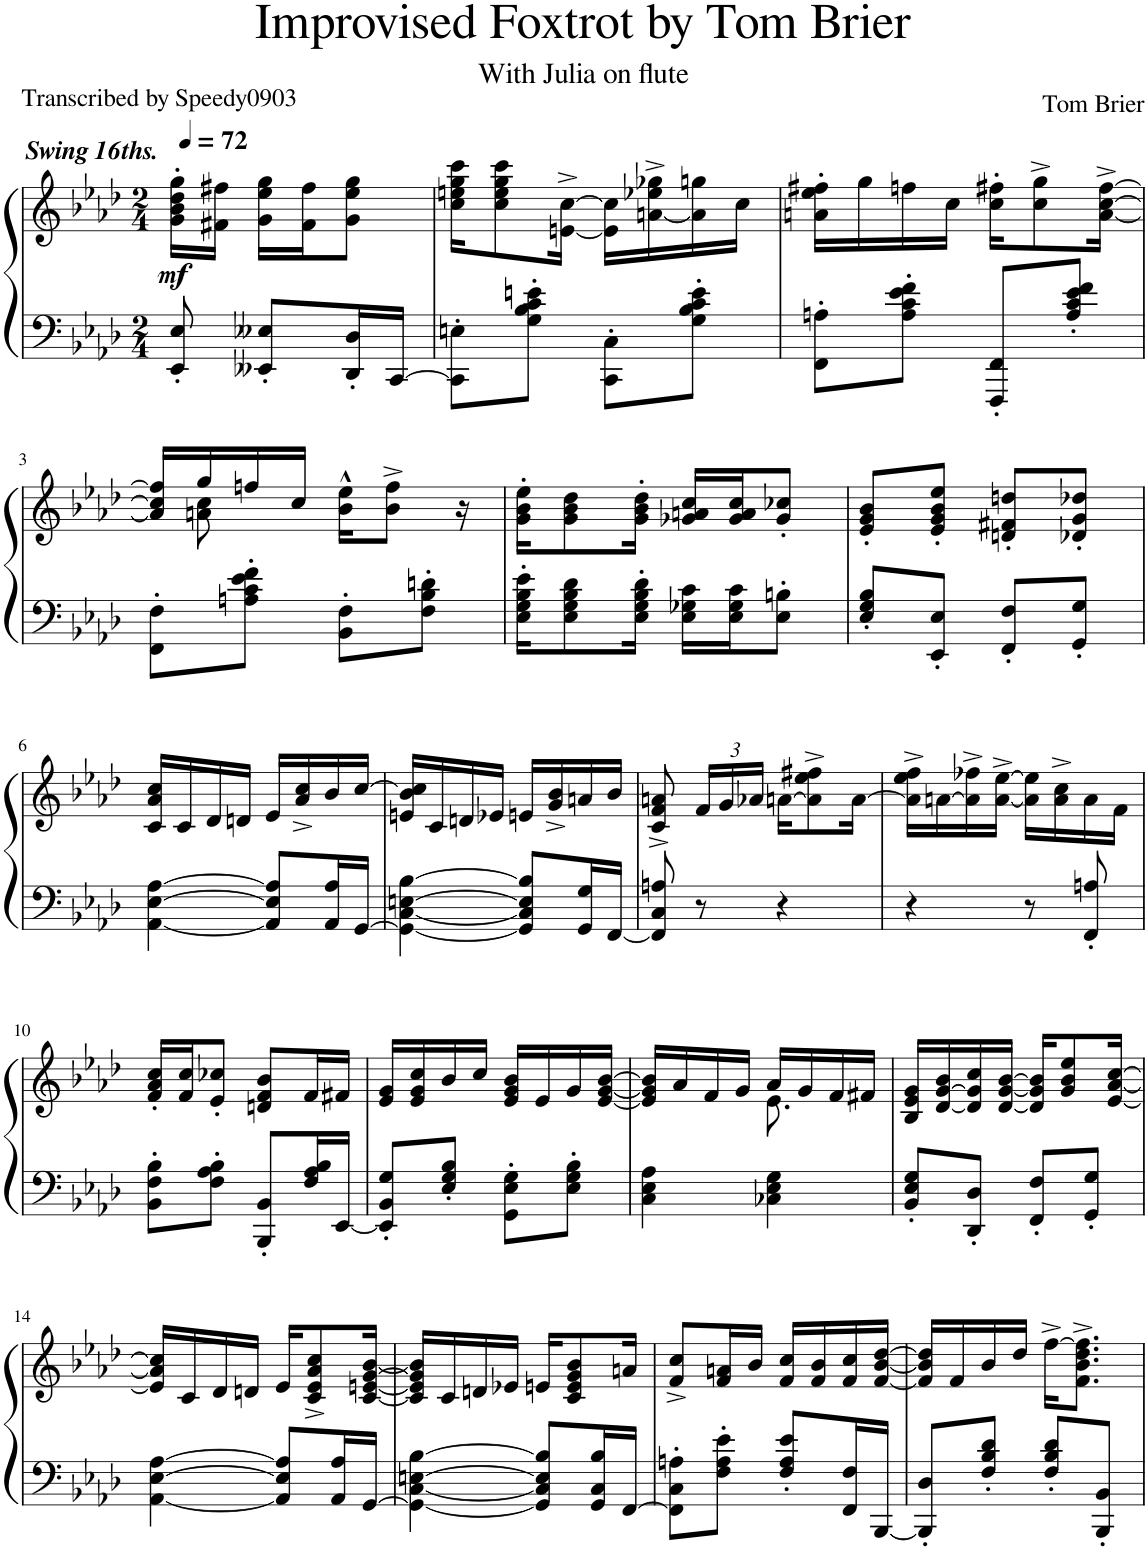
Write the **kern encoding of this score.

**kern	**kern	**dynam
*part1	*part1	*part1
*staff2	*staff1	*staff1/2
*I"Piano	*	*
*I'Pno.	*	*
*clefF4	*clefG2	*
*k[b-e-a-d-]	*k[b-e-a-d-]	*
*M2/4	*M2/4	*
*MM72	*MM72	*
=	=	=
!	!LO:TX:a:Bi:t=Swing 16ths.	!
!	!	!LO:DY:b
8EE-/' 8E-/'	16g\' 16b-\' 16dd-\' 16gg\'LL	mf
.	16f#X\ 16ff#X\JJ	.
8EE--X/' 8E--X/'L	16g\ 16ee-\ 16gg\LL	.
.	16f#\ 16ff#\J	.
16DD-/' 16D-/'L	8g\ 8ee-\ 8gg\J	.
[16CC/JJ	.	.
=1	=1	=1
8CC\]' 8En\'L	16cc\ 16een\ 16gg\ 16ccc\KL	.
.	8cc\ 8ee\ 8gg\ 8ccc\	.
8G\' 8B-\' 8c\' 8en\'J	.	.
.	[16en\^ [16cc\^Jk	.
8CC\' 8C\'L	16e\] 16cc\]LL	.
.	[16an\^ 16ee-X\^ 16gg-X\^	.
8G\' 8B-\' 8c\' 8e\'J	16a\] 16ggn\	.
.	16cc\JJ	.
=2	=2	=2
8FF\' 8An\'L	16an\' 16ee-\' 16ff#X\'LL	.
.	16gg\	.
8A\' 8c\' 8e-\' 8f\'J	16ffn\	.
.	16cc\JJ	.
8FFF/' 8FF/'L	16cc\' 16ff#X\'KL	.
.	8cc\^ 8gg\^	.
8A/' 8c/' 8e-/' 8f/'J	.	.
.	[16a\^ [16cc\^ [16ff#\^Jk	.
!!LO:LB:g=z
=3	=3	=3
*	*^	*
8FF\' 8F\'L	16a/] 16cc/] 16ff#/]LL	16ryy	.
.	16gg/	8an\ 8cc\	.
8An\' 8c\' 8e-\' 8f\'J	16ffn/	.	.
.	16cc/JJ	4ryy	.
8BB-\' 8F\'L	16b-\^^ 16ee-\^^KL	.	.
.	8b-\^ 8ff\^J	.	.
8F\' 8B-\' 8dn\'J	.	.	.
.	16r	16ryy	.
*	*v	*v	*
=4	=4	=4
16E-\' 16G\' 16B-\' 16e-\'KL	16g\' 16b-\' 16ee-\'KL	.
8E-\ 8G\ 8B-\ 8d-\	8g\ 8b-\ 8dd-\	.
16E-\' 16G\' 16B-\' 16d-\'Jk	16g\' 16b-\' 16dd-\'Jk	.
16E-\ 16G-X\ 16c\LL	16g-X/ 16an/ 16cc/LL	.
16E-\ 16G-\ 16c\J	16g-/ 16a/ 16cc/J	.
8E-\' 8Bn\'J	8g-/' 8cc-X/'J	.
=5	=5	=5
8E-/' 8G/' 8B-/'L	8e-/' 8g/' 8b-/'L	.
8EE-/' 8E-/'J	8e-/' 8g/' 8b-/' 8ee-/'J	.
8FF/' 8F/'L	8dn/' 8f#X/' 8ddn/'L	.
8GG/' 8G/'J	8d-X/' 8g/' 8dd-X/'J	.
!!LO:LB:g=z
=6	=6	=6
[4AA-\ [4E-\ [4A-\	16c/ 16a-/ 16cc/LL	.
.	16c/	.
.	16d-/	.
.	16dn/JJ	.
8AA-/] 8E-/] 8A-/]L	16e-/LL	.
.	16a-/^ 16cc/^	.
16AA-/ 16A-/L	16b-/	.
[16GG/JJ	[>16cc/JJ	.
=7	=7	=7
4GG\_ [4C\ [4En\ [4B-\	16en/ 16b-/ 16cc/]LL	.
.	16c/	.
.	16dn/	.
.	16e-X/JJ	.
8GG/] 8C/] 8E/] 8B-/]L	16en/LL	.
.	16g/^ 16b-/^	.
16GG/ 16G/L	16an/	.
[16FF/JJ	16b-/JJ	.
=8	=8	=8
8FF/] 8C/ 8An/	8c/^ 8f/^ 8an/^	.
*	*Xbrackettup	*
8r	24f/LL	.
.	24g/	.
.	24a-X/JJ	.
4r	[16an\KL	.
.	8a\]^ 8ee-\^ 8ff#X\^	.
.	[16a\Jk	.
=9	=9	=9
4r	16a\]^ 16ee-\^ 16ff\^LL	.
.	[16an\	.
.	16a\]^ 16ff-X\^	.
.	[16a\^ [16ee-\^JJ	.
8r	16a\] 16ee-\]LL	.
.	16a\^ 16cc\^	.
8FF/' 8An/'	16a\	.
.	16f\JJ	.
!!LO:LB:g=z
=10	=10	=10
8BB-\' 8F\' 8B-\'L	16f/' 16a-/' 16cc/'LL	.
.	16f/ 16cc/J	.
8F\' 8A-\' 8B-\'J	8e-/' 8cc-X/'J	.
8BBB-/' 8BB-/'L	8dn/ 8f/ 8b-/L	.
16F/ 16A-/ 16B-/L	16f/L	.
[16EE-/JJ	16f#X/JJ	.
=11	=11	=11
8EE-/]' 8BB-/' 8G/'L	16e-/ 16g/LL	.
.	16e-/ 16g/ 16cc/	.
8E-/' 8G/' 8B-/'J	16b-/	.
.	16cc/JJ	.
8GG\' 8E-\' 8G\'L	16e-/ 16g/ 16b-/LL	.
.	16e-/	.
8E-\' 8G\' 8B-\'J	16g/	.
.	[16e-/ [16g/ [16b-/JJ	.
=12	=12	=12
*	*^	*
4C\ 4E-\ 4A-\	16e-/] 16g/] 16b-/]LL	4ryy	.
.	16a-/	.	.
.	16f/	.	.
.	16g/JJ	.	.
4C-X\ 4E-\ 4G\	16a-/LL	8.e-\	.
.	16g/	.	.
.	16f/	.	.
.	16f#X/JJ	16ryy	.
*	*v	*v	*
=13	=13	=13
8BB-/' 8E-/' 8G/'L	16B-/ 16e-/ 16g/LL	.
.	[16d-/ [16g/ 16b-/	.
8DD-/' 8D-/'J	16d-/] 16g/] 16cc/	.
.	[16d-/ [16g/ [16b-/JJ	.
8FF/' 8F/'L	16d-/] 16g/] 16b-/]KL	.
.	8g/ 8b-/ 8ee-/	.
8GG/' 8G/'J	.	.
.	[16e-/ [16a-/ [16cc/Jk	.
!!LO:LB:g=z
=14	=14	=14
[4AA-\ [4E-\ [4A-\	16e-/] 16a-/] 16cc/]LL	.
.	16c/	.
.	16d-/	.
.	16dn/JJ	.
8AA-/] 8E-/] 8A-/]L	16e-/KL	.
.	8c/^ 8e-/^ 8a-/^ 8cc/^	.
16AA-/ 16A-/L	.	.
[16GG/JJ	[16c/ [16en/ [16g/ [<16b-/Jk	.
=15	=15	=15
4GG\_ [4C\ [4En\ [4B-\	16c/] 16e/] 16g/] 16b-/]LL	.
.	16c/	.
.	16dn/	.
.	16e-X/JJ	.
8GG/] 8C/] 8E/] 8B-/]L	16en/KL	.
.	8c/ 8e/ 8g/ 8b-/	.
16GG/ 16C/ 16B-/L	.	.
[16FF/JJ	16an/Jk	.
=16	=16	=16
8FF\]' 8C\' 8An\'L	8f/^ 8cc/^L	.
8F\' 8A\' 8e-\'J	16f/ 16an/L	.
.	16b-/JJ	.
8F/' 8A/' 8e-/'L	16f/ 16cc/LL	.
.	16f/ 16b-/	.
16FF/ 16F/L	16f/ 16cc/	.
[16BBB-/JJ	[16f/ [16b-/ [16dd-/JJ	.
=17	=17	=17
8BBB-/]' 8D-/'L	16f/] 16b-/] 16dd-/]LL	.
.	16f/	.
8F/' 8B-/' 8d-/'J	16b-/	.
.	16dd-/JJ	.
8F/'< 8B-/'< 8d-/'<L	[16ff^\KL	.
.	8.f\^ 8.b-\^ 8.dd-\^ 8.ff\]^J	.
8BBB-/' 8BB-/'J	.	.
=	=	=
*-	*-	*-
